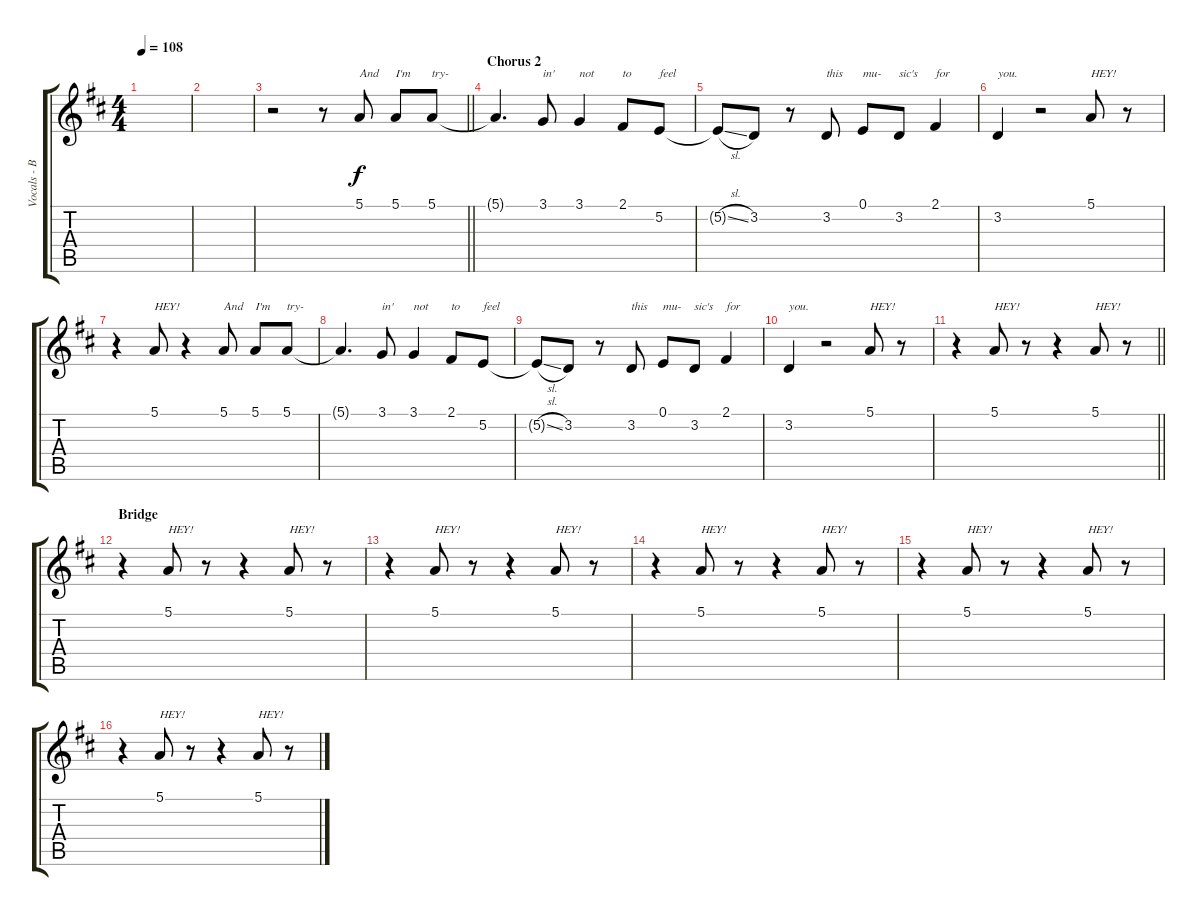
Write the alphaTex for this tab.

\track ("Vocals - Ben Johnston" "Vocals - B") {instrument altosax}
\staff {score tabs}
\tuning (E4 B3 G3 D3 A2 E2) {hide}
\ts (4 4)
\tempo 108
\clef g2
\ks d
|
|
\barLineRight lightlight
r.2 r.8 5.1.8{txt "And"} 5.1.8{txt "I'm"} 5.1.8{txt "try-"} |
\section ("" "Chorus 2")
5.1{t}.4{d} 3.1.8{txt "in'"} 3.1.4{txt "not"} 2.1.8{txt "to"} 5.2.8{txt "feel"} |
5.2{sl t}.8 3.2.8 r.8 3.2.8{txt "this"} 0.1.8{txt "mu-"} 3.2.8{txt "sic's"} 2.1.4{txt "for"} |
3.2.4{txt "you."} r.2 5.1.8{txt "HEY!"} r.8 |
r.4 5.1.8{txt "HEY!"} r.4 5.1.8{txt "And"} 5.1.8{txt "I'm"} 5.1.8{txt "try-"} |
5.1{t}.4{d} 3.1.8{txt "in'"} 3.1.4{txt "not"} 2.1.8{txt "to"} 5.2.8{txt "feel"} |
5.2{sl t}.8 3.2.8 r.8 3.2.8{txt "this"} 0.1.8{txt "mu-"} 3.2.8{txt "sic's"} 2.1.4{txt "for"} |
3.2.4{txt "you."} r.2 5.1.8{txt "HEY!"} r.8 |
\barLineRight lightlight
r.4 5.1.8{txt "HEY!"} r.8 r.4 5.1.8{txt "HEY!"} r.8 |
\section ("" "Bridge")
r.4 5.1.8{txt "HEY!"} r.8 r.4 5.1.8{txt "HEY!"} r.8 |
r.4 5.1.8{txt "HEY!"} r.8 r.4 5.1.8{txt "HEY!"} r.8 |
r.4 5.1.8{txt "HEY!"} r.8 r.4 5.1.8{txt "HEY!"} r.8 |
r.4 5.1.8{txt "HEY!"} r.8 r.4 5.1.8{txt "HEY!"} r.8 |
r.4 5.1.8{txt "HEY!"} r.8 r.4 5.1.8{txt "HEY!"} r.8
